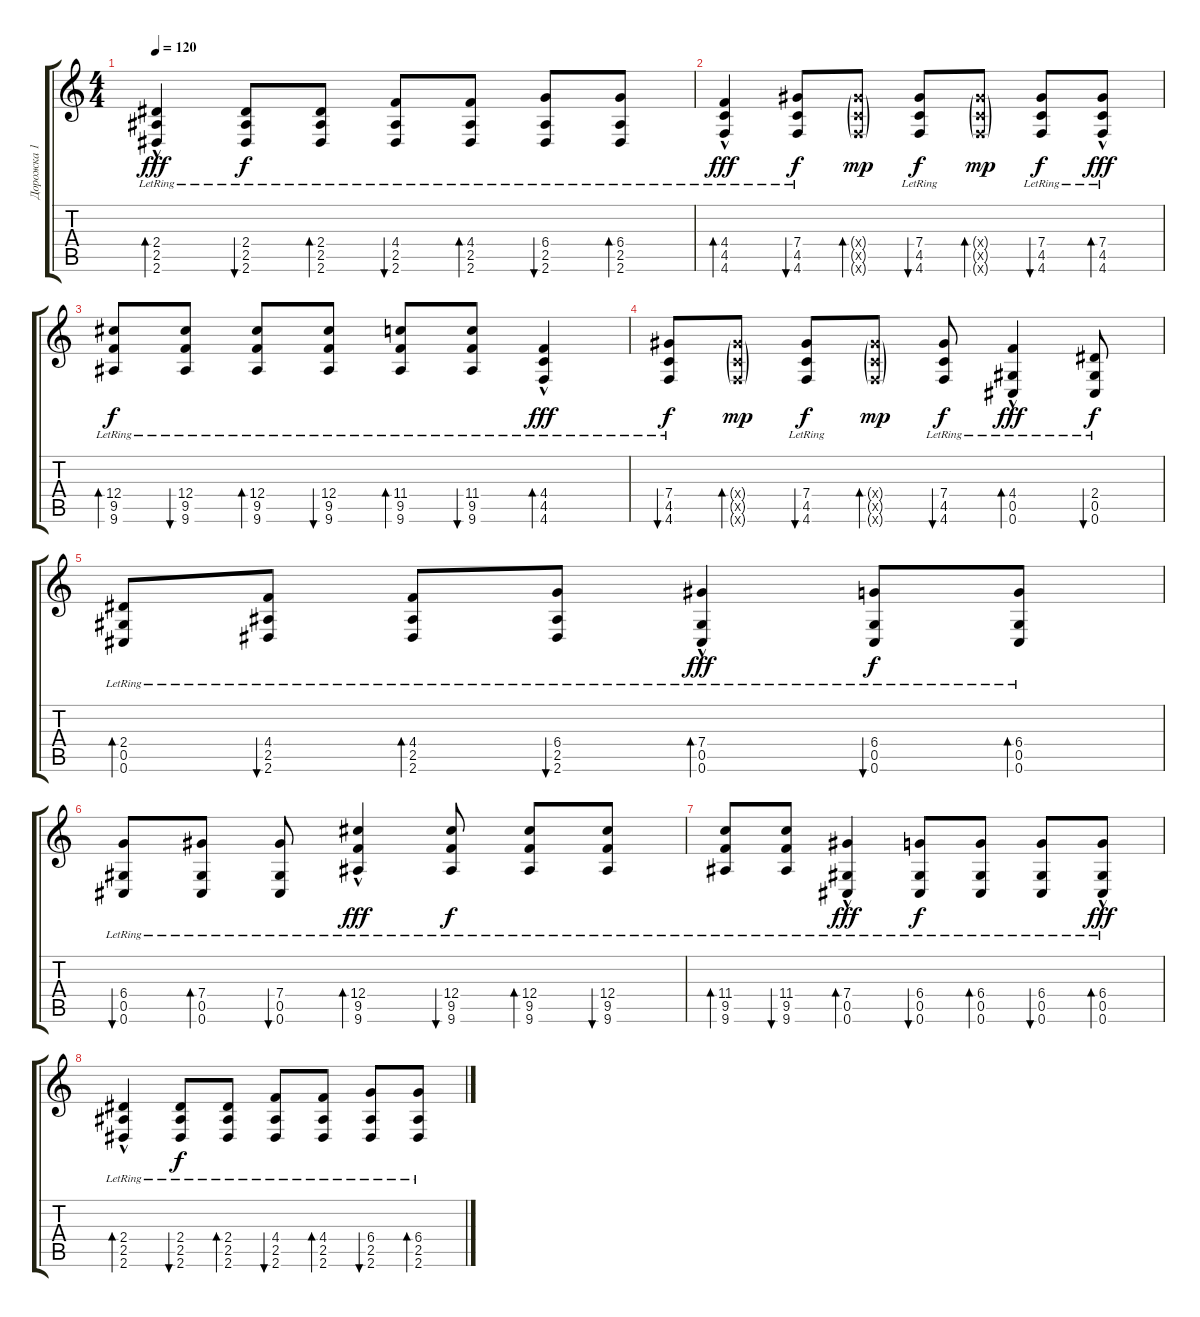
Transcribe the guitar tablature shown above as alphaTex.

\track ("Дорожка 1" "Дорожка 1") {instrument acousticguitarsteel}
\staff {score tabs}
\tuning (Eb4 Bb3 Gb3 Db3 Ab2 Db2) {hide}
\ts (4 4)
\tempo 120
\clef g2
\ks aminor
(2.4{hac} 2.5{hac lr} 2.6{hac}).4{bd 60 dy fff} (2.4 2.5{lr} 2.6).8{bu 60 dy f} (2.4 2.5{lr} 2.6).8{bd 60} (4.4 2.5{lr} 2.6).8{bu 60} (4.4 2.5{lr} 2.6).8{bd 60} (6.4 2.5{lr} 2.6).8{bu 60} (6.4 2.5{lr} 2.6).8{bd 60} |
(4.4{hac} 4.5{hac lr} 4.6{hac}).4{bd 60 dy fff} (7.4 4.5{lr} 4.6).8{bu 60 dy f} (7.4{g x} 4.5{g x} 4.6{g x}).8{bd 60 dy mp} (7.4 4.5{lr} 4.6).8{bu 60 dy f} (7.4{g x} 4.5{g x} 4.6{g x}).8{bd 60 dy mp} (7.4 4.5{lr} 4.6).8{bu 60 dy f} (7.4{hac} 4.5{hac lr} 4.6{hac}).8{bd 60 dy fff} |
(12.4 9.5{lr} 9.6).8{bd 60 dy f} (12.4 9.5{lr} 9.6).8{bu 60} (12.4 9.5{lr} 9.6).8{bd 60} (12.4 9.5{lr} 9.6).8{bu 60} (11.4 9.5{lr} 9.6).8{bd 60} (11.4 9.5{lr} 9.6).8{bu 60} (4.4{hac} 4.5{hac lr} 4.6{hac}).4{bd 60 dy fff} |
(7.4 4.5{lr} 4.6).8{bu 60 dy f} (7.4{g x} 4.5{g x} 4.6{g x}).8{bd 60 dy mp} (7.4 4.5{lr} 4.6).8{bu 60 dy f} (7.4{g x} 4.5{g x} 4.6{g x}).8{bd 60 dy mp} (7.4 4.5{lr} 4.6).8{bu 60 dy f} (4.4{hac} 0.5{hac lr} 0.6{hac}).4{bd 60 dy fff} (2.4 0.5{lr} 0.6).8{bu 60 dy f} |
(2.4 0.5{lr} 0.6).8{bd 60} (4.4 2.5{lr} 2.6).8{bu 60} (4.4 2.5{lr} 2.6).8{bd 60} (6.4 2.5{lr} 2.6).8{bu 60} (7.4 0.5{lr} 0.6{hac}).4{bd 60 dy fff} (6.4 0.5{lr} 0.6).8{bu 60 dy f} (6.4 0.5{lr} 0.6).8{bd 60} |
(6.4 0.5{lr} 0.6).8{bu 60} (7.4 0.5{lr} 0.6).8{bd 60} (7.4 0.5{lr} 0.6).8{bu 60} (12.4 9.5{lr} 9.6{hac}).4{bd 60 dy fff} (12.4 9.5{lr} 9.6).8{bu 60 dy f} (12.4 9.5{lr} 9.6).8{bd 60} (12.4 9.5{lr} 9.6).8{bu 60} |
(11.4 9.5{lr} 9.6).8{bd 60} (11.4 9.5{lr} 9.6).8{bu 60} (7.4{hac} 0.5{lr} 0.6).4{bd 60 dy fff} (6.4 0.5{lr} 0.6).8{bu 60 dy f} (6.4 0.5{lr} 0.6).8{bd 60} (6.4 0.5{lr} 0.6).8{bu 60} (6.4{hac} 0.5{hac lr} 0.6{hac}).8{bd 60 dy fff} |
(2.4{hac} 2.5{hac lr} 2.6{hac}).4{bd 60} (2.4 2.5{lr} 2.6).8{bu 60 dy f} (2.4 2.5{lr} 2.6).8{bd 60} (4.4 2.5{lr} 2.6).8{bu 60} (4.4 2.5{lr} 2.6).8{bd 60} (6.4 2.5{lr} 2.6).8{bu 60} (6.4 2.5{lr} 2.6).8{bd 60}
